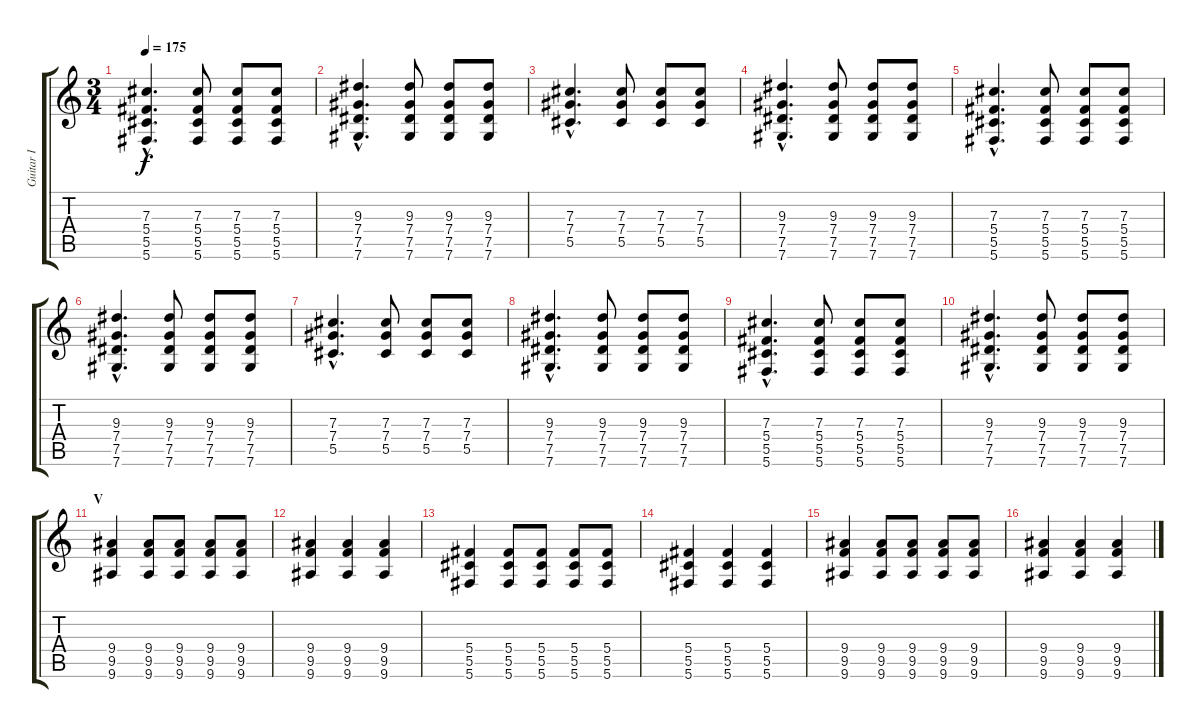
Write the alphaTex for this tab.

\track ("Guitar I" "Guitar I") {instrument distortionguitar}
\staff {score tabs}
\tuning (Eb4 Bb3 Gb3 Db3 Ab2 Db2) {hide}
\ts (3 4)
\tempo 175
\clef g2
\ks c
(7.3{hac} 5.4{hac} 5.5{hac} 5.6{hac}).4{d dy f} (7.3 5.4 5.5 5.6).8 (7.3 5.4 5.5 5.6).8 (7.3 5.4 5.5 5.6).8 |
(9.3{hac} 7.4{hac} 7.5{hac} 7.6{hac}).4{d} (9.3 7.4 7.5 7.6).8 (9.3 7.4 7.5 7.6).8 (9.3 7.4 7.5 7.6).8 |
(7.3{hac} 7.4{hac} 5.5{hac}).4{d} (7.3 7.4 5.5).8 (7.3 7.4 5.5).8 (7.3 7.4 5.5).8 |
(9.3{hac} 7.4{hac} 7.5{hac} 7.6{hac}).4{d} (9.3 7.4 7.5 7.6).8 (9.3 7.4 7.5 7.6).8 (9.3 7.4 7.5 7.6).8 |
(7.3{hac} 5.4{hac} 5.5{hac} 5.6{hac}).4{d} (7.3 5.4 5.5 5.6).8 (7.3 5.4 5.5 5.6).8 (7.3 5.4 5.5 5.6).8 |
(9.3{hac} 7.4{hac} 7.5{hac} 7.6{hac}).4{d} (9.3 7.4 7.5 7.6).8 (9.3 7.4 7.5 7.6).8 (9.3 7.4 7.5 7.6).8 |
(7.3{hac} 7.4{hac} 5.5{hac}).4{d} (7.3 7.4 5.5).8 (7.3 7.4 5.5).8 (7.3 7.4 5.5).8 |
(9.3{hac} 7.4{hac} 7.5{hac} 7.6{hac}).4{d} (9.3 7.4 7.5 7.6).8 (9.3 7.4 7.5 7.6).8 (9.3 7.4 7.5 7.6).8 |
(7.3{hac} 5.4{hac} 5.5{hac} 5.6{hac}).4{d} (7.3 5.4 5.5 5.6).8 (7.3 5.4 5.5 5.6).8 (7.3 5.4 5.5 5.6).8 |
(9.3{hac} 7.4{hac} 7.5{hac} 7.6{hac}).4{d} (9.3 7.4 7.5 7.6).8 (9.3 7.4 7.5 7.6).8 (9.3 7.4 7.5 7.6).8 |
\section ("" "V")
(9.4 9.5 9.6).4 (9.4 9.5 9.6).8 (9.4 9.5 9.6).8 (9.4 9.5 9.6).8 (9.4 9.5 9.6).8 |
(9.4 9.5 9.6).4 (9.4 9.5 9.6).4 (9.4 9.5 9.6).4 |
(5.4 5.5 5.6).4 (5.4 5.5 5.6).8 (5.4 5.5 5.6).8 (5.4 5.5 5.6).8 (5.4 5.5 5.6).8 |
(5.4 5.5 5.6).4 (5.4 5.5 5.6).4 (5.4 5.5 5.6).4 |
(9.4 9.5 9.6).4 (9.4 9.5 9.6).8 (9.4 9.5 9.6).8 (9.4 9.5 9.6).8 (9.4 9.5 9.6).8 |
(9.4 9.5 9.6).4 (9.4 9.5 9.6).4 (9.4 9.5 9.6).4
